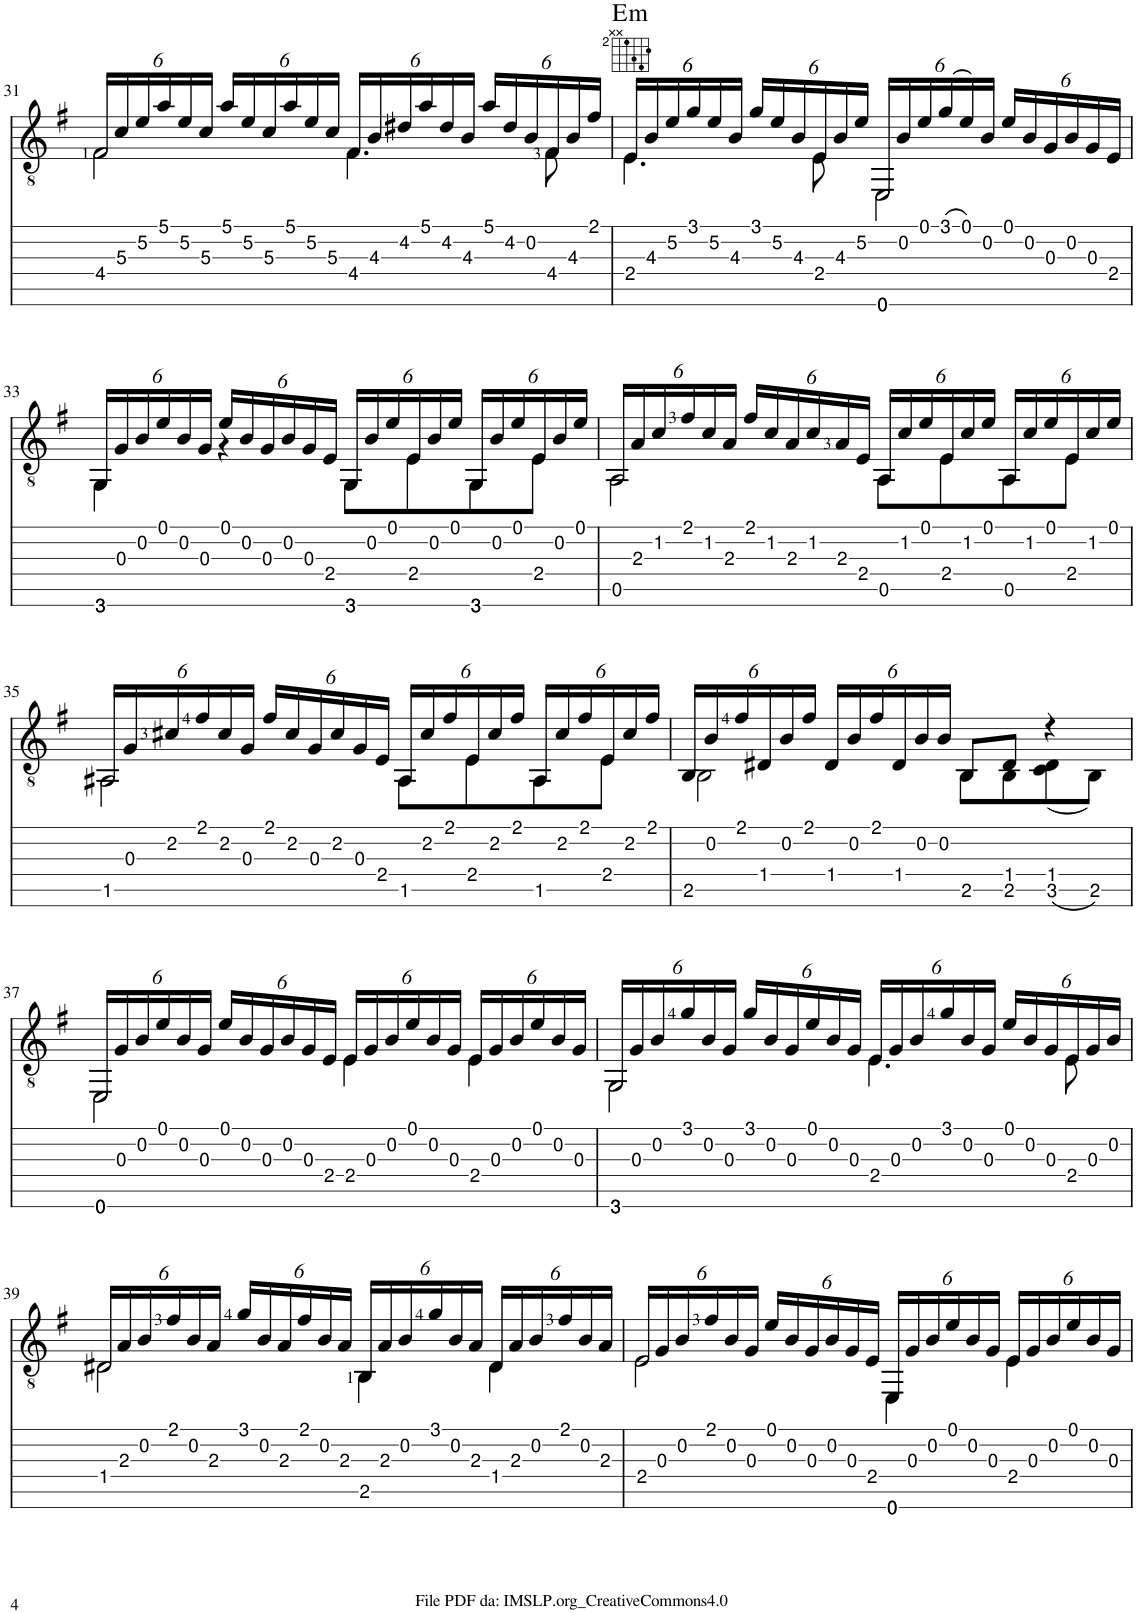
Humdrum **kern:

**kern	**kern	**harte
*part1	*part1	*part1
*staff2	*staff1	*
*I"Guitar	*	*
*I'Guit.	*	*
!!LO:PB:g=z
*	*clefGv2	*
*k[f#]	*k[f#]	*
*M4/4	*M4/4	*
*met(c)	*met(c)	*
*Xbrackettup	*Xbrackettup	*
=31	=31	=31
*^	*	*
!	!	!LO:N:head=open	!
*	*	*^	*
24F#LL	2F#	24F#/LL	2F#\	.
24c	.	24c/	.	.
24eJ	.	24e/	.	.
24aL	.	24a/	.	.
24e	.	24e/	.	.
24cJJ	.	24c/JJ	.	.
24aLL	.	24a/LL	.	.
24e	.	24e/	.	.
24cJ	.	24c/	.	.
24aL	.	24a/	.	.
24e	.	24e/	.	.
24cJJ	.	24c/JJ	.	.
24F#LL	4.F#	24F#/LL	4.F#\	.
24B	.	24B/	.	.
24d#J	.	24d#X/	.	.
24aL	.	24a/	.	.
24d#	.	24d#/	.	.
24BJJ	.	24B/JJ	.	.
24aLL	.	24a/LL	.	.
24d#	.	24d#/	.	.
24BJ	.	24B/	.	.
24F#L	8F#	24F#/	8F#\	.
24B	.	24B/	.	.
24f#JJ	.	24f#/JJ	.	.
=32	=32	=32	=32	=32
!	!	!	!	!LO:H:kt=m
24ELL	4.E	24E/LL	4.E\	E:min
24B	.	24B/	.	.
24eJ	.	24e/	.	.
24gL	.	24g/	.	.
24e	.	24e/	.	.
24BJJ	.	24B/JJ	.	.
24gLL	.	24g/LL	.	.
24e	.	24e/	.	.
24BJ	.	24B/	.	.
24EL	8E	24E/	8E\	.
24B	.	24B/	.	.
24eJJ	.	24e/JJ	.	.
!	!	!LO:N:head=open	!	!
24EELL	2EE	24EE/LL	2EE\	.
24B	.	24B/	.	.
24eJ	.	24e/	.	.
24gL	.	(24g/	.	.
24e	.	24e/)	.	.
24BJJ	.	24B/JJ	.	.
24eLL	.	24e/LL	.	.
24B	.	24B/	.	.
24GJ	.	24G/	.	.
24BL	.	24B/	.	.
24G	.	24G/	.	.
24EJJ	.	24E/JJ	.	.
!!LO:LB:g=z	!!
=33	=33	=33	=33	=33
24GGLL	4GG	24GG/LL	4GG\	.
24G	.	24G/	.	.
24BJ	.	24B/	.	.
24eL	.	24e/	.	.
24B	.	24B/	.	.
24GJJ	.	24G/JJ	.	.
24eLL	4r	24e/LL	4r	.
24B	.	24B/	.	.
24GJ	.	24G/	.	.
24BL	.	24B/	.	.
24G	.	24G/	.	.
24EJJ	.	24E/JJ	.	.
24GGLL	8GGL	24GG/LL	8GG\L	.
24B	.	24B/	.	.
24eJ	.	24e/	.	.
24EL	8EJ	24E/	8E\	.
24B	.	24B/	.	.
24eJJ	.	24e/JJ	.	.
24GGLL	8GGL	24GG/LL	8GG\	.
24B	.	24B/	.	.
24eJ	.	24e/	.	.
24EL	8EJ	24E/	8E\J	.
24B	.	24B/	.	.
24eJJ	.	24e/JJ	.	.
=34	=34	=34	=34	=34
!	!	!LO:N:head=open	!	!
24AALL	2AA	24AA/LL	2AA\	.
24A	.	24A/	.	.
24cJ	.	24c/	.	.
24f#L	.	24f#/	.	.
24c	.	24c/	.	.
24AJJ	.	24A/JJ	.	.
24f#LL	.	24f#/LL	.	.
24c	.	24c/	.	.
24AJ	.	24A/	.	.
24cL	.	24c/	.	.
24A	.	24A/	.	.
24EJJ	.	24E/JJ	.	.
24AALL	8AAL	24AA/LL	8AA\L	.
24c	.	24c/	.	.
24eJ	.	24e/	.	.
24EL	8EJ	24E/	8E\	.
24c	.	24c/	.	.
24eJJ	.	24e/JJ	.	.
24AALL	8AAL	24AA/LL	8AA\	.
24c	.	24c/	.	.
24eJ	.	24e/	.	.
24EL	8EJ	24E/	8E\J	.
24c	.	24c/	.	.
24eJJ	.	24e/JJ	.	.
!!LO:LB:g=z	!!
=35	=35	=35	=35	=35
!	!	!LO:N:head=open	!	!
24AA#LL	2AA#	24AA#X/LL	2AA#\	.
24G	.	24G/	.	.
24c#J	.	24c#X/	.	.
24f#L	.	24f#/	.	.
24c#	.	24c#/	.	.
24GJJ	.	24G/JJ	.	.
24f#LL	.	24f#/LL	.	.
24c#	.	24c#/	.	.
24GJ	.	24G/	.	.
24c#L	.	24c#/	.	.
24G	.	24G/	.	.
24EJJ	.	24E/JJ	.	.
24AA#LL	8AA#L	24AA#/LL	8AA#\L	.
24c#	.	24c#/	.	.
24f#J	.	24f#/	.	.
24EL	8EJ	24E/	8E\	.
24c#	.	24c#/	.	.
24f#JJ	.	24f#/JJ	.	.
24AA#LL	8AA#L	24AA#/LL	8AA#\	.
24c#	.	24c#/	.	.
24f#J	.	24f#/	.	.
24EL	8EJ	24E/	8E\J	.
24c#	.	24c#/	.	.
24f#JJ	.	24f#/JJ	.	.
=36	=36	=36	=36	=36
24BBLL	2BB	24BB/LL	2BB\	.
24B	.	24B/	.	.
24f#J	.	24f#/	.	.
24D#L	.	24D#X/	.	.
24B	.	24B/	.	.
24f#JJ	.	24f#/JJ	.	.
24D#LL	.	24D#/LL	.	.
24B	.	24B/	.	.
24f#J	.	24f#/	.	.
24D#L	.	24D#/	.	.
24B	.	24B/	.	.
24BJJ	.	24B/JJ	.	.
8BBL	8BBL	8BB/L	8BB\L	.
8D#J	8BBJ	8D#/J	8BB\	.
4r	8C\ 8D#\L	4r	(8C\ 8D#\	.
.	8BBJ	.	8BB\J)	.
!!LO:LB:g=z	!!
=37	=37	=37	=37	=37
!	!	!LO:N:head=open	!	!
24EELL	2EE	24EE/LL	2EE\	.
24G	.	24G/	.	.
24BJ	.	24B/	.	.
24eL	.	24e/	.	.
24B	.	24B/	.	.
24GJJ	.	24G/JJ	.	.
24eLL	.	24e/LL	.	.
24B	.	24B/	.	.
24GJ	.	24G/	.	.
24BL	.	24B/	.	.
24G	.	24G/	.	.
24EJJ	.	24E/JJ	.	.
24ELL	4E	24E/LL	4E\	.
24G	.	24G/	.	.
24BJ	.	24B/	.	.
24eL	.	24e/	.	.
24B	.	24B/	.	.
24GJJ	.	24G/JJ	.	.
24ELL	4E	24E/LL	4E\	.
24G	.	24G/	.	.
24BJ	.	24B/	.	.
24eL	.	24e/	.	.
24B	.	24B/	.	.
24GJJ	.	24G/JJ	.	.
=38	=38	=38	=38	=38
!	!	!LO:N:head=open	!	!
24GGLL	2GG	24GG/LL	2GG\	.
24G	.	24G/	.	.
24BJ	.	24B/	.	.
24gL	.	24g/	.	.
24B	.	24B/	.	.
24GJJ	.	24G/JJ	.	.
24gLL	.	24g/LL	.	.
24B	.	24B/	.	.
24GJ	.	24G/	.	.
24eL	.	24e/	.	.
24B	.	24B/	.	.
24GJJ	.	24G/JJ	.	.
24ELL	4.E	24E/LL	4.E\	.
24G	.	24G/	.	.
24BJ	.	24B/	.	.
24gL	.	24g/	.	.
24B	.	24B/	.	.
24GJJ	.	24G/JJ	.	.
24eLL	.	24e/LL	.	.
24B	.	24B/	.	.
24GJ	.	24G/	.	.
24EL	8E	24E/	8E\	.
24G	.	24G/	.	.
24BJJ	.	24B/JJ	.	.
!!LO:LB:g=z	!!
=39	=39	=39	=39	=39
!	!	!LO:N:head=open	!	!
24D#LL	2D#	24D#X/LL	2D#\	.
24A	.	24A/	.	.
24BJ	.	24B/	.	.
24f#L	.	24f#/	.	.
24B	.	24B/	.	.
24AJJ	.	24A/JJ	.	.
24gLL	.	24g/LL	.	.
24B	.	24B/	.	.
24AJ	.	24A/	.	.
24f#L	.	24f#/	.	.
24B	.	24B/	.	.
24AJJ	.	24A/JJ	.	.
24BBLL	4BB	24BB/LL	4BB\	.
24A	.	24A/	.	.
24BJ	.	24B/	.	.
24gL	.	24g/	.	.
24B	.	24B/	.	.
24AJJ	.	24A/JJ	.	.
24D#LL	4D#	24D#/LL	4D#\	.
24A	.	24A/	.	.
24BJ	.	24B/	.	.
24f#L	.	24f#/	.	.
24B	.	24B/	.	.
24AJJ	.	24A/JJ	.	.
=40	=40	=40	=40	=40
!	!	!LO:N:head=open	!	!
24ELL	2E	24E/LL	2E\	.
24G	.	24G/	.	.
24BJ	.	24B/	.	.
24f#L	.	24f#/	.	.
24B	.	24B/	.	.
24GJJ	.	24G/JJ	.	.
24eLL	.	24e/LL	.	.
24B	.	24B/	.	.
24GJ	.	24G/	.	.
24BL	.	24B/	.	.
24G	.	24G/	.	.
24EJJ	.	24E/JJ	.	.
24EELL	4EE	24EE/LL	4EE\	.
24G	.	24G/	.	.
24BJ	.	24B/	.	.
24eL	.	24e/	.	.
24B	.	24B/	.	.
24GJJ	.	24G/JJ	.	.
24ELL	4E	24E/LL	4E\	.
24G	.	24G/	.	.
24BJ	.	24B/	.	.
24eL	.	24e/	.	.
24B	.	24B/	.	.
24GJJ	.	24G/JJ	.	.
*v	*v	*	*	*
*	*v	*v	*
=	=	=
*-	*-	*-
